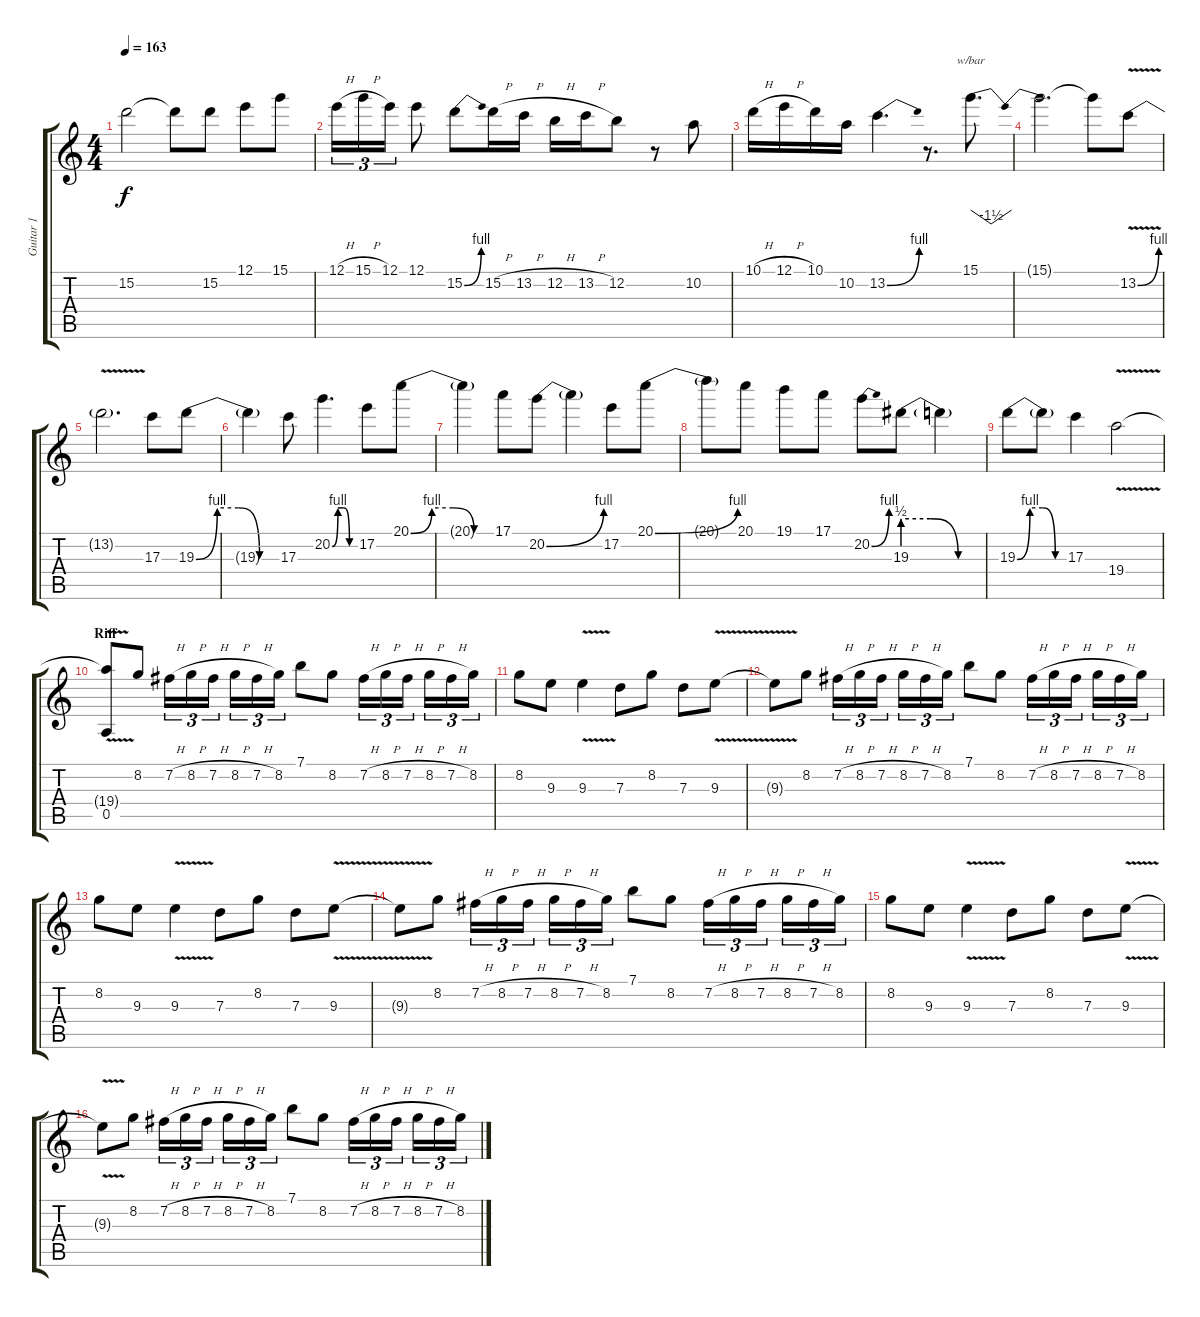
\track ("Guitar 1" "Guitar 1") {instrument overdrivenguitar}
\staff {score tabs}
\tuning (E4 B3 G3 D3 A2 E2) {hide}
\ts (4 4)
\tempo 163
\clef g2
\ks c
15.2{t}.2{dy f} 15.2{t}.8 15.2.8 12.1.8 15.1.8 |
12.1{h}.16{tu (3 2)} 15.1{h}.16{tu (3 2)} 12.1.16{tu (3 2)} 12.1.8 15.2{be (bend 0 0 60 4)}.8 15.2{h}.16 13.2{h}.16 12.2{h}.16 13.2{h}.16 12.2.8 r.8 10.2.8 |
10.1{h}.16 12.1{h}.16 10.1.16 10.2.16 13.2{be (bend 0 0 60 4)}.4{d} r.8{d} 15.1.8{d tbe (dip default 0 0 30 -6 60 0)} |
15.1{t}.2{d} 15.1{t}.8 13.2{be (bend 0 0 60 4) v}.8 |
13.2{t}.2{d} 17.3.8 19.3{be (custom 0 0 15 4 30 4 45 0 60 0)}.8 |
19.3{t}.4 17.3.8 20.2{be (custom 0 0 15 4 30 4 45 0 60 0)}.4{d} 17.2.8 20.1{be (custom 0 0 15 4 30 4 45 0 60 0)}.8 |
20.1{t}.4 17.1.8 20.2{be (bend 0 0 60 4)}.8 20.2{t}.4 17.2.8 20.1{be (bend 0 0 60 4)}.8 |
20.1{t}.8 20.1.8 19.1.8 17.1.8 20.2{be (bend 0 0 60 4)}.8 19.3{be (custom 0 2 20 2 40 0 60 0)}.8 19.3{t}.4 |
19.3{be (custom 0 0 15 4 30 4 45 0 60 0)}.8 19.3{t}.8 17.3.4 19.4{v}.2 |
\section ("" "Riff ")
(19.4{t} 0.5).8{volume 14 balance 0} 8.2.8 7.2{h}.16{tu (3 2)} 8.2{h}.16{tu (3 2)} 7.2{h}.16{tu (3 2) beam splitsecondary} 8.2{h}.16{tu (3 2)} 7.2{h}.16{tu (3 2)} 8.2.16{tu (3 2)} 7.1.8 8.2.8 7.2{h}.16{tu (3 2)} 8.2{h}.16{tu (3 2)} 7.2{h}.16{tu (3 2) beam splitsecondary} 8.2{h}.16{tu (3 2)} 7.2{h}.16{tu (3 2)} 8.2.16{tu (3 2)} |
8.2.8 9.3.8 9.3{v}.4 7.3.8 8.2.8 7.3.8 9.3{v}.8 |
9.3{t}.8 8.2.8 7.2{h}.16{tu (3 2)} 8.2{h}.16{tu (3 2)} 7.2{h}.16{tu (3 2) beam splitsecondary} 8.2{h}.16{tu (3 2)} 7.2{h}.16{tu (3 2)} 8.2.16{tu (3 2)} 7.1.8 8.2.8 7.2{h}.16{tu (3 2)} 8.2{h}.16{tu (3 2)} 7.2{h}.16{tu (3 2) beam splitsecondary} 8.2{h}.16{tu (3 2)} 7.2{h}.16{tu (3 2)} 8.2.16{tu (3 2)} |
8.2.8 9.3.8 9.3{v}.4 7.3.8 8.2.8 7.3.8 9.3{v}.8 |
9.3{t}.8 8.2.8 7.2{h}.16{tu (3 2)} 8.2{h}.16{tu (3 2)} 7.2{h}.16{tu (3 2) beam splitsecondary} 8.2{h}.16{tu (3 2)} 7.2{h}.16{tu (3 2)} 8.2.16{tu (3 2)} 7.1.8 8.2.8 7.2{h}.16{tu (3 2)} 8.2{h}.16{tu (3 2)} 7.2{h}.16{tu (3 2) beam splitsecondary} 8.2{h}.16{tu (3 2)} 7.2{h}.16{tu (3 2)} 8.2.16{tu (3 2)} |
8.2.8 9.3.8 9.3{v}.4 7.3.8 8.2.8 7.3.8 9.3{v}.8 |
9.3{t}.8 8.2.8 7.2{h}.16{tu (3 2)} 8.2{h}.16{tu (3 2)} 7.2{h}.16{tu (3 2) beam splitsecondary} 8.2{h}.16{tu (3 2)} 7.2{h}.16{tu (3 2)} 8.2.16{tu (3 2)} 7.1.8 8.2.8 7.2{h}.16{tu (3 2)} 8.2{h}.16{tu (3 2)} 7.2{h}.16{tu (3 2) beam splitsecondary} 8.2{h}.16{tu (3 2)} 7.2{h}.16{tu (3 2)} 8.2.16{tu (3 2)}
